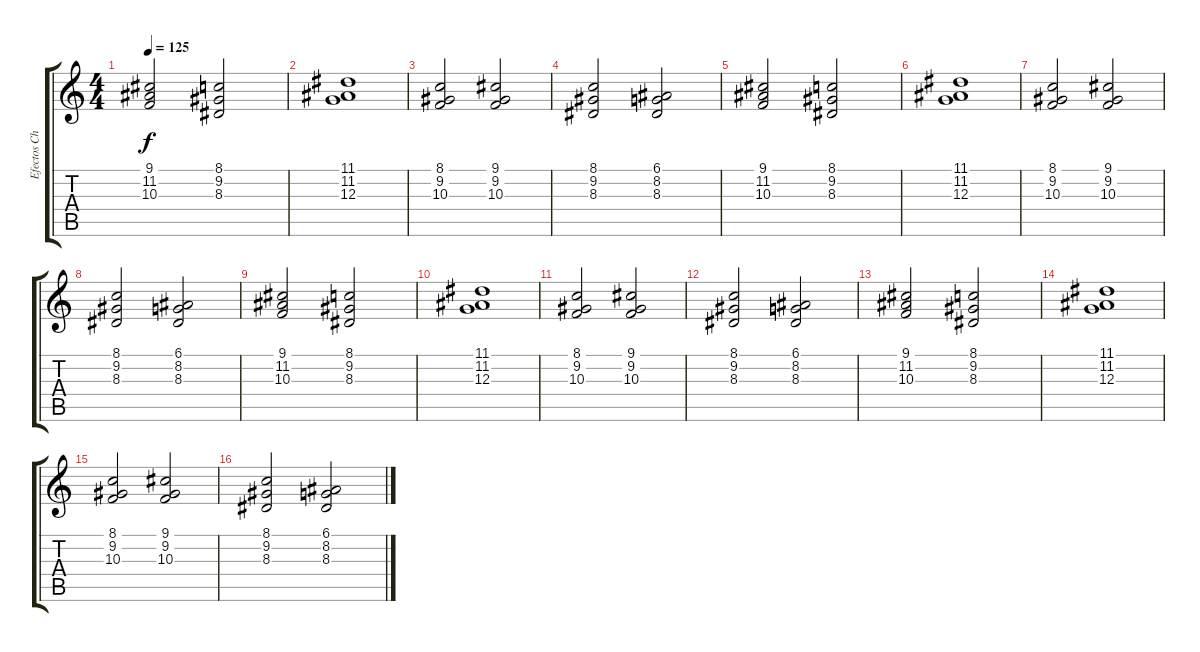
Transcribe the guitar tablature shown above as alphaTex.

\track ("Efectos Chulos" "Efectos Ch") {instrument synthstrings1}
\staff {score tabs}
\tuning (E4 B3 G3 D3 A2 E2) {hide}
\ts (4 4)
\tempo 125
\clef g2
\ks c
(9.1 11.2 10.3).2{dy f} (8.1 9.2 8.3).2 |
(11.1 11.2 12.3).1 |
(8.1 9.2 10.3).2 (9.1 9.2 10.3).2 |
(8.1 9.2 8.3).2 (6.1 8.2 8.3).2 |
(9.1 11.2 10.3).2 (8.1 9.2 8.3).2 |
(11.1 11.2 12.3).1 |
(8.1 9.2 10.3).2 (9.1 9.2 10.3).2 |
(8.1 9.2 8.3).2 (6.1 8.2 8.3).2 |
(9.1 11.2 10.3).2 (8.1 9.2 8.3).2 |
(11.1 11.2 12.3).1 |
(8.1 9.2 10.3).2 (9.1 9.2 10.3).2 |
(8.1 9.2 8.3).2 (6.1 8.2 8.3).2 |
(9.1 11.2 10.3).2 (8.1 9.2 8.3).2 |
(11.1 11.2 12.3).1 |
(8.1 9.2 10.3).2 (9.1 9.2 10.3).2 |
(8.1 9.2 8.3).2 (6.1 8.2 8.3).2
